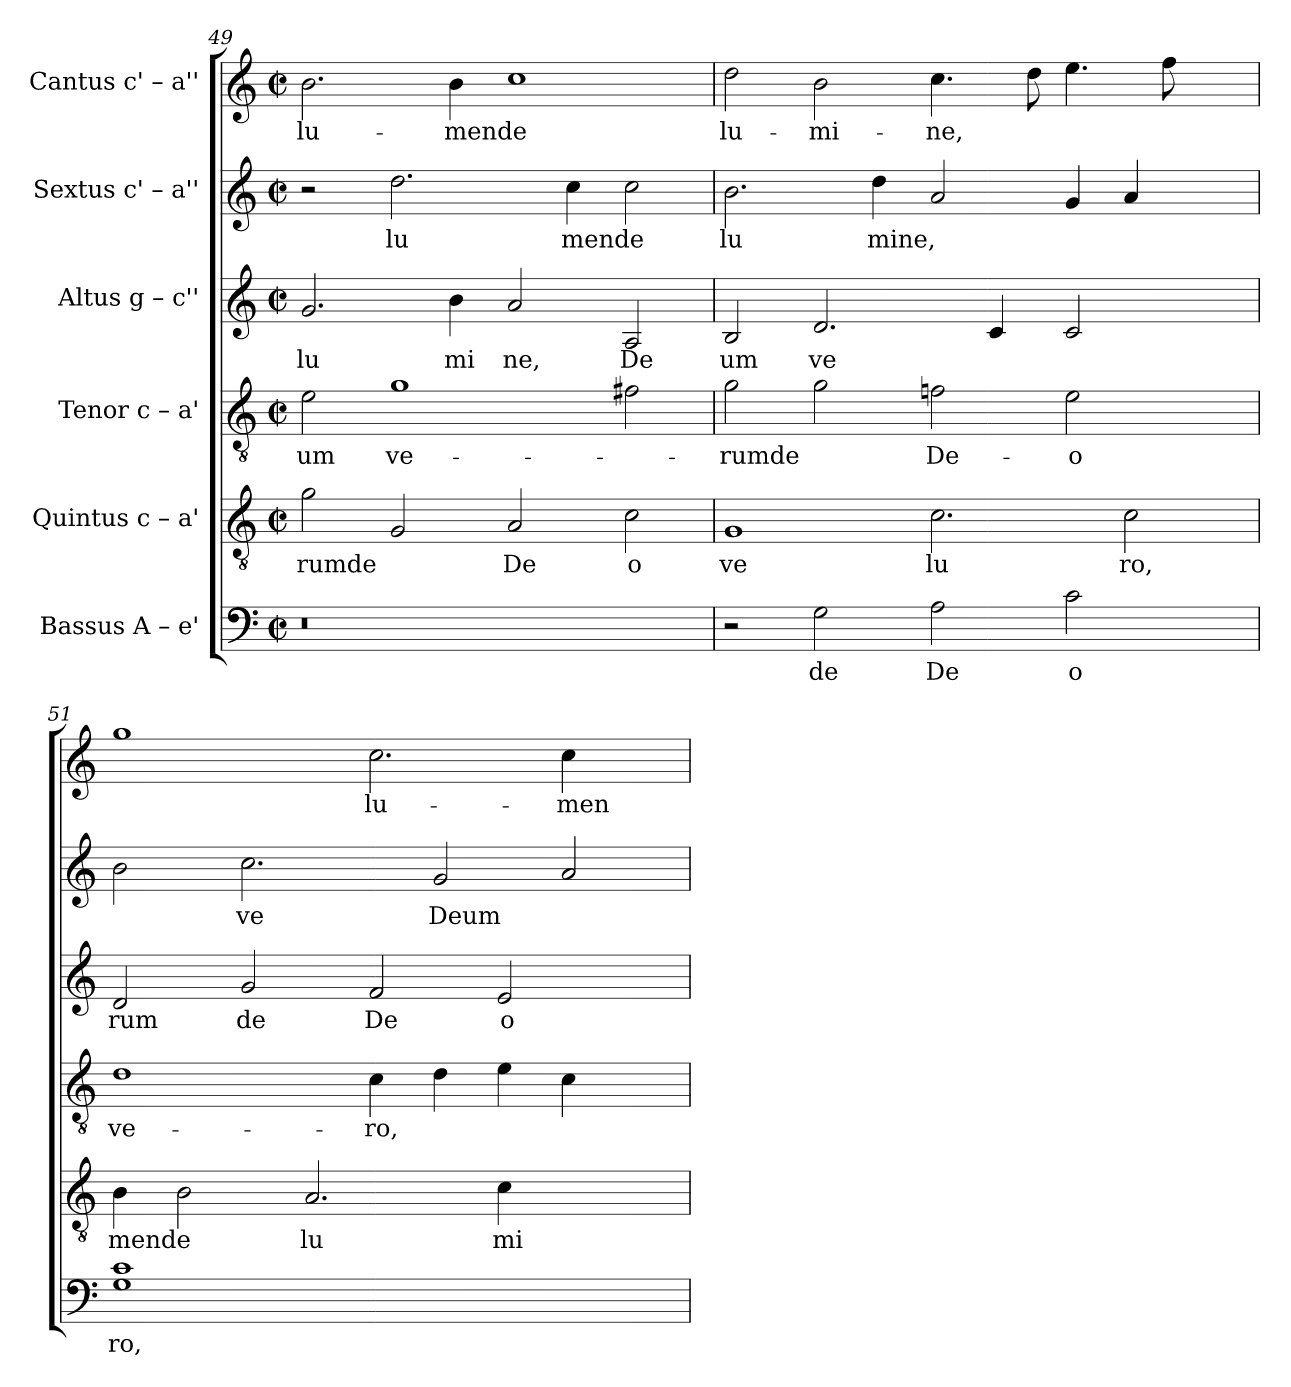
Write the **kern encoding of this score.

**kern	**text	**kern	**text	**kern	**text	**kern	**text	**kern	**text	**kern	**text
*part6	*part6	*part5	*part5	*part4	*part4	*part3	*part3	*part2	*part2	*part1	*part1
*staff6	*staff6	*staff5	*staff5	*staff4	*staff4	*staff3	*staff3	*staff2	*staff2	*staff1	*staff1
*I"Bassus  A – e'	*	*I"Quintus  c – a'	*	*I"Tenor  c – a'	*	*I"Altus  g – c''	*	*I"Sextus  c' – a''	*	*I"Cantus  c' – a''	*
!!LO:PB:g=z
*clefF4	*	*clefGv2	*	*clefGv2	*	*clefG2	*	*clefG2	*	*clefG2	*
*M2/2	*	*M2/2	*	*M2/2	*	*M2/2	*	*M2/2	*	*M2/2	*
*met(c|)	*	*met(c|)	*	*met(c|)	*	*met(c|)	*	*met(c|)	*	*met(c|)	*
=49	=49	=49	=49	=49	=49	=49	=49	=49	=49	=49	=49
!	!	!	!LO:LY:b:cj	!	!LO:LY:b:cj	!	!LO:LY:b:cj	!	!	!	!LO:LY:b:cj
0r	.	2g\	-rumde	2e\	-um	2.g/	lu	2r	.	2.b\	lu-
!	!	!	!	!	!LO:LY:b:cj	!	!	!	!LO:LY:b:cj	!	!
.	.	2G/	.	1g	ve-	.	.	2.dd\	lu	.	.
!	!	!	!	!	!	!	!LO:LY:b:cj	!	!	!	!LO:LY:b:cj
.	.	.	.	.	.	4b\	mi	.	.	4b\	-mende
!	!	!	!LO:LY:b:cj	!	!	!	!LO:LY:b:cj	!	!	!	!
.	.	2A/	De	.	.	2a/	ne,	.	.	1cc	.
!	!	!	!	!	!	!	!	!	!LO:LY:b:cj	!	!
.	.	.	.	.	.	.	.	4cc\	mende	.	.
!	!	!	!LO:LY:b:cj	!	!	!	!LO:LY:b:cj	!	!	!	!
.	.	2c\	o	2f#X\	.	2A/	De	2cc\	.	.	.
=50	=50	=50	=50	=50	=50	=50	=50	=50	=50	=50	=50
!	!	!	!LO:LY:b:cj	!	!LO:LY:b:cj	!	!LO:LY:b:cj	!	!LO:LY:b:cj	!	!LO:LY:b:cj
2r	.	1G	ve	2g\	-rumde	2B/	um	2.b\	lu	2dd\	lu-
!	!LO:LY:b:cj	!	!	!	!	!	!LO:LY:b:cj	!	!	!	!LO:LY:b:cj
2G\	de	.	.	2g\	.	2.d/	ve	.	.	2b\	-mi-
!	!	!	!	!	!	!	!	!	!LO:LY:b	!	!
.	.	.	.	.	.	.	.	4dd\	mine,	.	.
!	!LO:LY:b:cj	!	!LO:LY:b:cj	!	!LO:LY:b:cj	!	!	!	!	!	!LO:LY:b
2A\	De	2.c\	lu	2fn\	De-	.	.	2a/	.	4.cc\	-ne,
.	.	.	.	.	.	4c/	.	.	.	.	.
.	.	.	.	.	.	.	.	.	.	8dd\	.
!	!LO:LY:b:cj	!	!	!	!LO:LY:b:cj	!	!	!	!	!	!
2c\	o	.	.	2e\	-o	2c/	.	4g/	.	4.ee\	.
!	!	!	!LO:LY:b:cj	!	!	!	!	!	!	!	!
.	.	2c\	ro,	.	.	.	.	4a/	.	.	.
.	.	.	.	.	.	.	.	.	.	8ff\	.
4ryy	.	.	.	4ryy	.	4ryy	.	4ryy	.	4ryy	.
=51	=51	=51	=51	=51	=51	=51	=51	=51	=51	=51	=51
!	!LO:LY:b:cj	!	!LO:LY:b:cj	!	!LO:LY:b:cj	!	!LO:LY:b:cj	!	!	!	!
1G 1c	ro,	4B\	mende	1d	ve-	2d/	rum	2b\	.	1gg	.
.	.	2B\	.	.	.	.	.	.	.	.	.
!	!	!	!	!	!	!	!LO:LY:b:cj	!	!LO:LY:b:cj	!	!
.	.	.	.	.	.	2g/	de	2.cc\	ve	.	.
!	!	!	!LO:LY:b:cj	!	!	!	!	!	!	!	!
.	.	2.A/	lu	.	.	.	.	.	.	.	.
!	!	!	!	!	!LO:LY:b	!	!LO:LY:b:cj	!	!	!	!LO:LY:b:cj
1ryy	.	.	.	4c\	-ro,	2f/	De	.	.	2.cc\	lu-
!	!	!	!	!	!	!	!	!	!LO:LY:b	!	!
.	.	.	.	4d\	.	.	.	2g/	Deum	.	.
!	!	!	!LO:LY:b:cj	!	!	!	!LO:LY:b:cj	!	!	!	!
.	.	4c\	mi	4e\	.	2e/	o	.	.	.	.
!	!	!	!	!	!	!	!	!	!	!	!LO:LY:b:cj
.	.	2ryy	.	4c\	.	.	.	2a/	.	4cc\	-men
4ryy	.	.	.	4ryy	.	4ryy	.	.	.	4ryy	.
=	=	=	=	=	=	=	=	=	=	=	=
*-	*-	*-	*-	*-	*-	*-	*-	*-	*-	*-	*-
